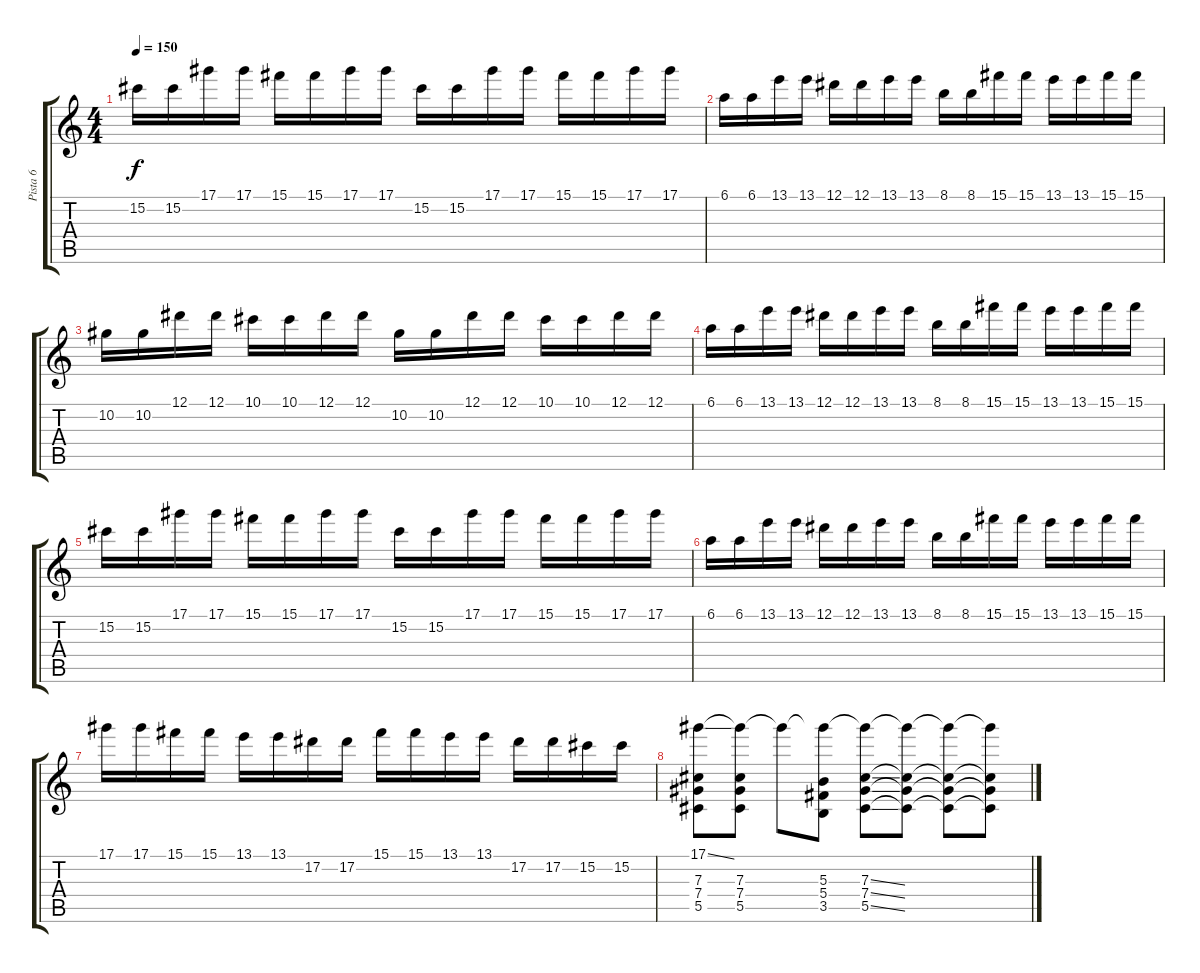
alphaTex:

\track ("Pista 6" "Pista 6") {instrument distortionguitar}
\staff {score tabs}
\tuning (Eb4 Bb3 Gb3 Db3 Ab2 Eb2) {hide}
\ts (4 4)
\tempo 150
\clef g2
\ks c
15.2.16{dy f} 15.2.16 17.1.16 17.1.16 15.1.16 15.1.16 17.1.16 17.1.16 15.2.16 15.2.16 17.1.16 17.1.16 15.1.16 15.1.16 17.1.16 17.1.16 |
6.1.16 6.1.16 13.1.16 13.1.16 12.1.16 12.1.16 13.1.16 13.1.16 8.1.16 8.1.16 15.1.16 15.1.16 13.1.16 13.1.16 15.1.16 15.1.16 |
10.2.16 10.2.16 12.1.16 12.1.16 10.1.16 10.1.16 12.1.16 12.1.16 10.2.16 10.2.16 12.1.16 12.1.16 10.1.16 10.1.16 12.1.16 12.1.16 |
6.1.16 6.1.16 13.1.16 13.1.16 12.1.16 12.1.16 13.1.16 13.1.16 8.1.16 8.1.16 15.1.16 15.1.16 13.1.16 13.1.16 15.1.16 15.1.16 |
15.2.16 15.2.16 17.1.16 17.1.16 15.1.16 15.1.16 17.1.16 17.1.16 15.2.16 15.2.16 17.1.16 17.1.16 15.1.16 15.1.16 17.1.16 17.1.16 |
6.1.16 6.1.16 13.1.16 13.1.16 12.1.16 12.1.16 13.1.16 13.1.16 8.1.16 8.1.16 15.1.16 15.1.16 13.1.16 13.1.16 15.1.16 15.1.16 |
17.1.16 17.1.16 15.1.16 15.1.16 13.1.16 13.1.16 17.2.16 17.2.16 15.1.16 15.1.16 13.1.16 13.1.16 17.2.16 17.2.16 15.2.16 15.2.16 |
(17.1{ss} 7.3 7.4 5.5).8 (17.1{t} 7.3 7.4 5.5).8 17.1{t}.8 (17.1{t} 5.3 5.4 3.5).8 (17.1{t} 7.3{ss} 7.4{ss} 5.5{ss}).8 (17.1{t} 7.3{t} 7.4{t} 5.5{t}).8 (17.1{t} 7.3{t} 7.4{t} 5.5{t}).8 (17.1{t} 7.3{t} 7.4{t} 5.5{t}).8
